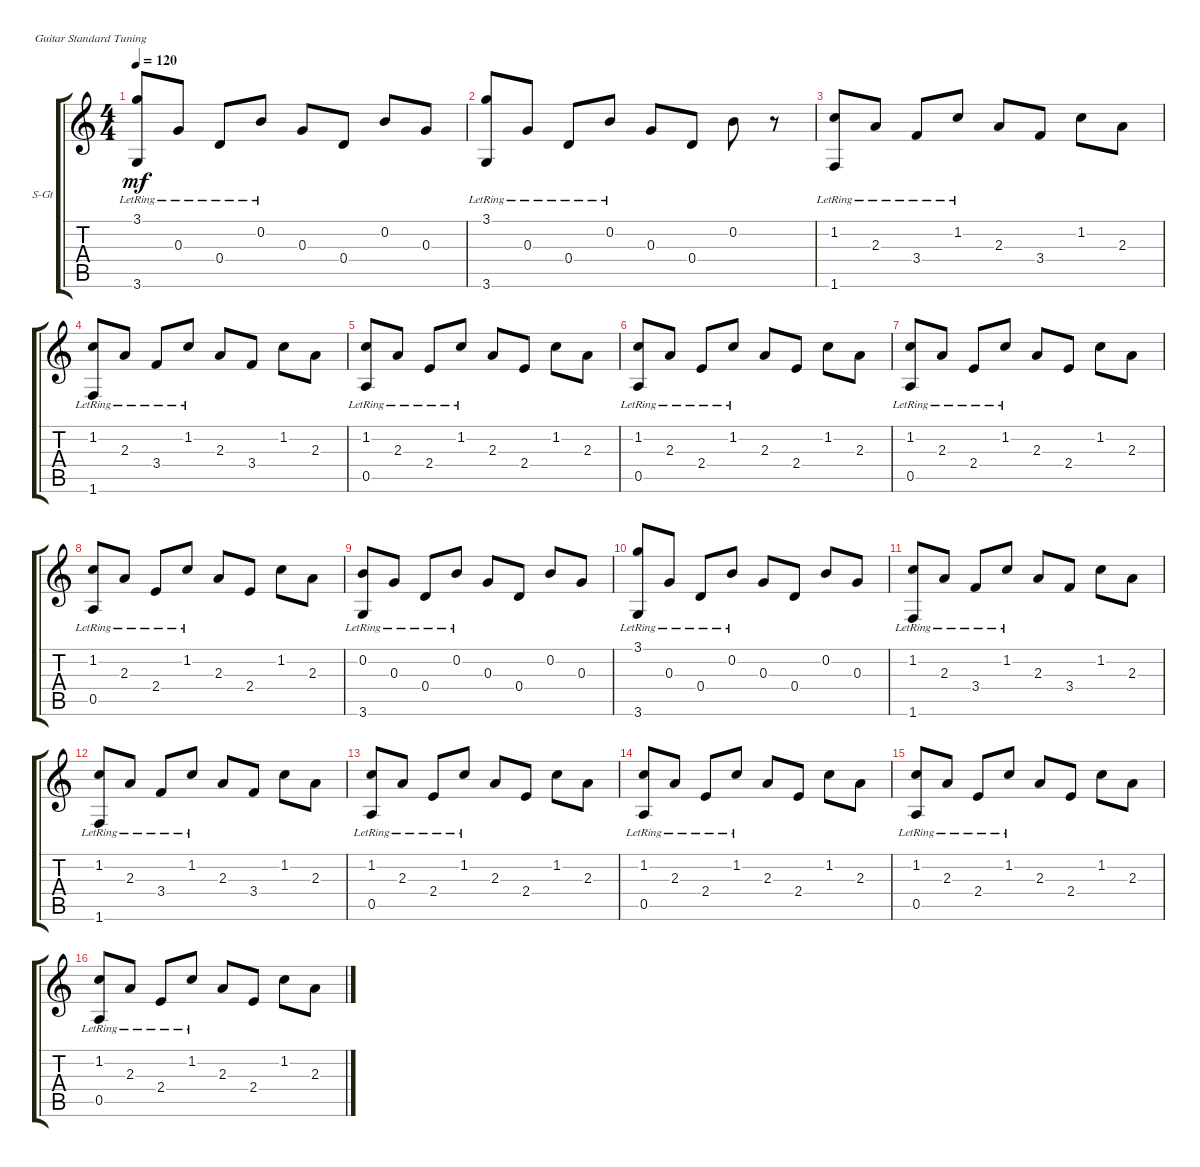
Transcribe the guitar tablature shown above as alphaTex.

\defaultSystemsLayout 4
\bracketExtendMode groupsimilarinstruments
\firstSystemTrackNameOrientation horizontal
\otherSystemsTrackNameOrientation horizontal
\track ("Guitar 1" "S-Gt") {instrument acousticguitarsteel}
\staff {score tabs}
\tuning (E4 B3 G3 D3 A2 E2)
\ts (4 4)
\tempo 120
\clef g2
\ks c
(3.6{lr} 3.1{lr}).8{dy mf} 0.3{lr}.8 0.4{lr}.8 0.2{lr}.8 0.3.8 0.4.8 0.2.8 0.3.8 |
(3.6{lr} 3.1{lr}).8 0.3{lr}.8 0.4{lr}.8 0.2{lr}.8 0.3.8 0.4.8 0.2.8 r.8 |
(1.2{lr} 1.6{lr}).8 2.3{lr}.8 3.4{lr}.8 1.2{lr}.8 2.3.8 3.4.8 1.2.8 2.3.8 |
(1.2{lr} 1.6{lr}).8 2.3{lr}.8 3.4{lr}.8 1.2{lr}.8 2.3.8 3.4.8 1.2.8 2.3.8 |
(1.2{lr} 0.5{lr}).8 2.3{lr}.8 2.4{lr}.8 1.2{lr}.8 2.3.8 2.4.8 1.2.8 2.3.8 |
(1.2{lr} 0.5{lr}).8 2.3{lr}.8 2.4{lr}.8 1.2{lr}.8 2.3.8 2.4.8 1.2.8 2.3.8 |
(1.2{lr} 0.5{lr}).8 2.3{lr}.8 2.4{lr}.8 1.2{lr}.8 2.3.8 2.4.8 1.2.8 2.3.8 |
(1.2{lr} 0.5{lr}).8 2.3{lr}.8 2.4{lr}.8 1.2{lr}.8 2.3.8 2.4.8 1.2.8 2.3.8 |
(0.2{lr} 3.6).8 0.3{lr}.8 0.4{lr}.8 0.2{lr}.8 0.3.8 0.4.8 0.2.8 0.3.8 |
(3.6{lr} 3.1{lr}).8 0.3{lr}.8 0.4{lr}.8 0.2{lr}.8 0.3.8 0.4.8 0.2.8 0.3.8 |
(1.2{lr} 1.6{lr}).8 2.3{lr}.8 3.4{lr}.8 1.2{lr}.8 2.3.8 3.4.8 1.2.8 2.3.8 |
(1.2{lr} 1.6{lr}).8 2.3{lr}.8 3.4{lr}.8 1.2{lr}.8 2.3.8 3.4.8 1.2.8 2.3.8 |
(1.2{lr} 0.5{lr}).8 2.3{lr}.8 2.4{lr}.8 1.2{lr}.8 2.3.8 2.4.8 1.2.8 2.3.8 |
(1.2{lr} 0.5{lr}).8 2.3{lr}.8 2.4{lr}.8 1.2{lr}.8 2.3.8 2.4.8 1.2.8 2.3.8 |
(1.2{lr} 0.5{lr}).8 2.3{lr}.8 2.4{lr}.8 1.2{lr}.8 2.3.8 2.4.8 1.2.8 2.3.8 |
(1.2{lr} 0.5{lr}).8 2.3{lr}.8 2.4{lr}.8 1.2{lr}.8 2.3.8 2.4.8 1.2.8 2.3.8
